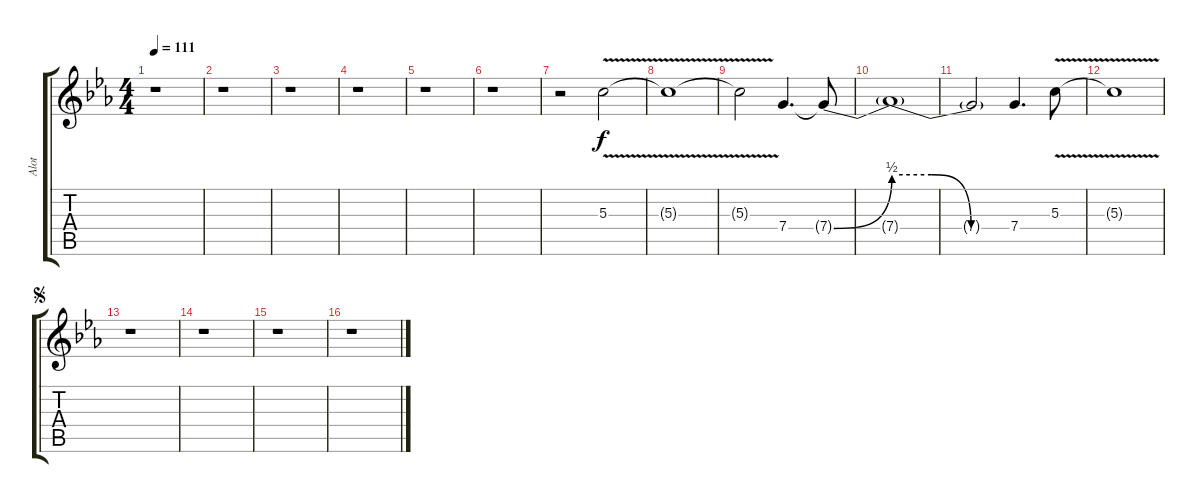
\track ("Alot" "Alot") {instrument distortionguitar}
\staff {score tabs}
\tuning (E4 C4 G3 C3 G2 C2) {hide}
\ts (4 4)
\tempo 111
\clef g2
\ks eb
r.1{dy f} |
r.1 |
r.1 |
r.1 |
r.1 |
r.1 |
r.2 5.3{v}.2 |
5.3{v t}.1 |
5.3{v t}.2 7.4.4{d} 7.4{be (bend 0 0 60 2) t}.8 |
7.4{be (custom 0 2 20 2 40 0 60 0) t}.1 |
7.4{t}.2 7.4.4{d} 5.3{v}.8 |
5.3{v t}.1 |
\jump segno
r.1 |
r.1 |
r.1 |
r.1
